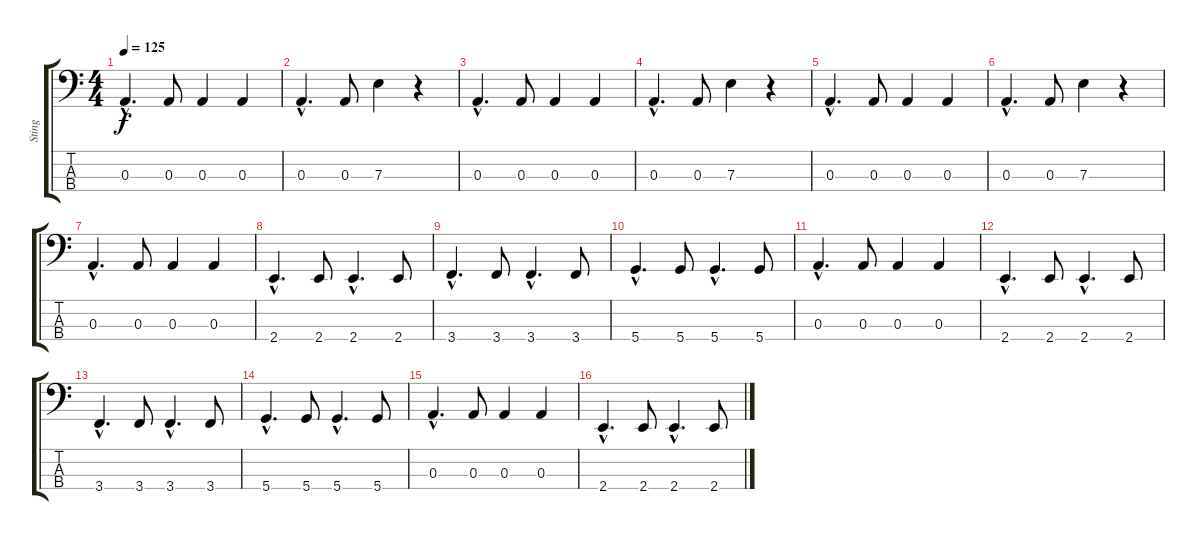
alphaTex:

\track ("Sting" "Sting") {instrument electricbassfinger}
\staff {score tabs}
\tuning (G2 D2 A1 D1) {hide}
\ts (4 4)
\tempo 125
\clef f4
\ks c
0.3{hac}.4{d dy f} 0.3.8 0.3.4 0.3.4 |
0.3{hac}.4{d} 0.3.8 7.3.4 r.4 |
0.3{hac}.4{d} 0.3.8 0.3.4 0.3.4 |
0.3{hac}.4{d} 0.3.8 7.3.4 r.4 |
0.3{hac}.4{d} 0.3.8 0.3.4 0.3.4 |
0.3{hac}.4{d} 0.3.8 7.3.4 r.4 |
0.3{hac}.4{d} 0.3.8 0.3.4 0.3.4 |
2.4{hac}.4{d} 2.4.8 2.4{hac}.4{d} 2.4.8 |
3.4{hac}.4{d} 3.4.8 3.4{hac}.4{d} 3.4.8 |
5.4{hac}.4{d} 5.4.8 5.4{hac}.4{d} 5.4.8 |
0.3{hac}.4{d} 0.3.8 0.3.4 0.3.4 |
2.4{hac}.4{d} 2.4.8 2.4{hac}.4{d} 2.4.8 |
3.4{hac}.4{d} 3.4.8 3.4{hac}.4{d} 3.4.8 |
5.4{hac}.4{d} 5.4.8 5.4{hac}.4{d} 5.4.8 |
0.3{hac}.4{d} 0.3.8 0.3.4 0.3.4 |
2.4{hac}.4{d} 2.4.8 2.4{hac}.4{d} 2.4.8
